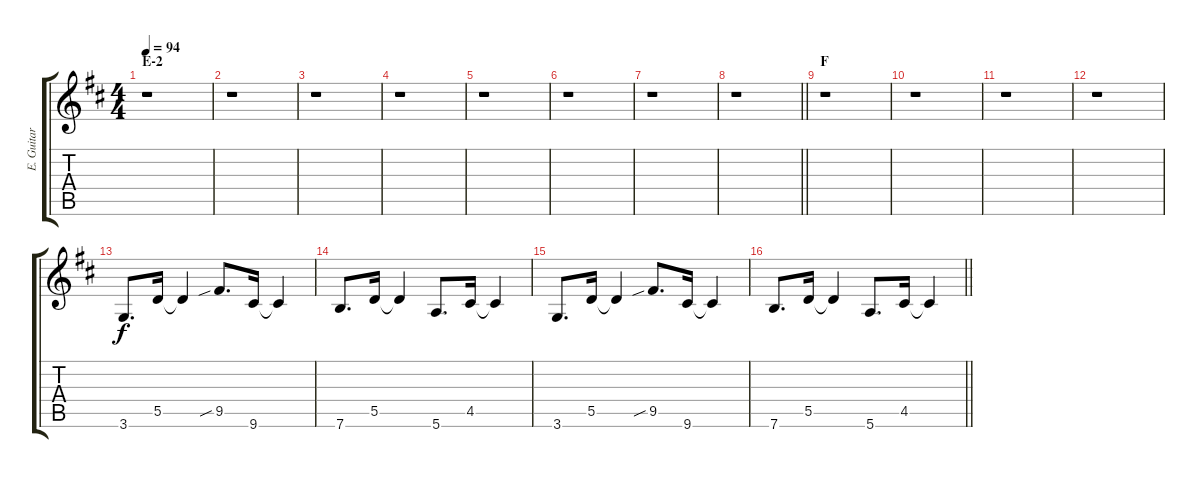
\track ("E. Guitar IV" "E. Guitar ") {instrument overdrivenguitar}
\staff {score tabs}
\tuning (E4 B3 G3 D3 A2 E2) {hide}
\ts (4 4)
\section ("" "E-2")
\tempo 94
\clef g2
\ks d
r.1{dy f} |
r.1 |
r.1 |
r.1 |
r.1 |
r.1 |
r.1 |
\barLineRight lightlight
r.1 |
\section ("" "F")
r.1 |
r.1 |
r.1 |
r.1 |
3.6.8{d} 5.5.16 5.5{t}.4 9.5{sib}.8{d} 9.6.16 9.6{t}.4 |
7.6.8{d} 5.5.16 5.5{t}.4 5.6.8{d} 4.5.16 4.5{t}.4 |
3.6.8{d} 5.5.16 5.5{t}.4 9.5{sib}.8{d} 9.6.16 9.6{t}.4 |
\barLineRight lightlight
7.6.8{d} 5.5.16 5.5{t}.4 5.6.8{d} 4.5.16 4.5{t}.4
